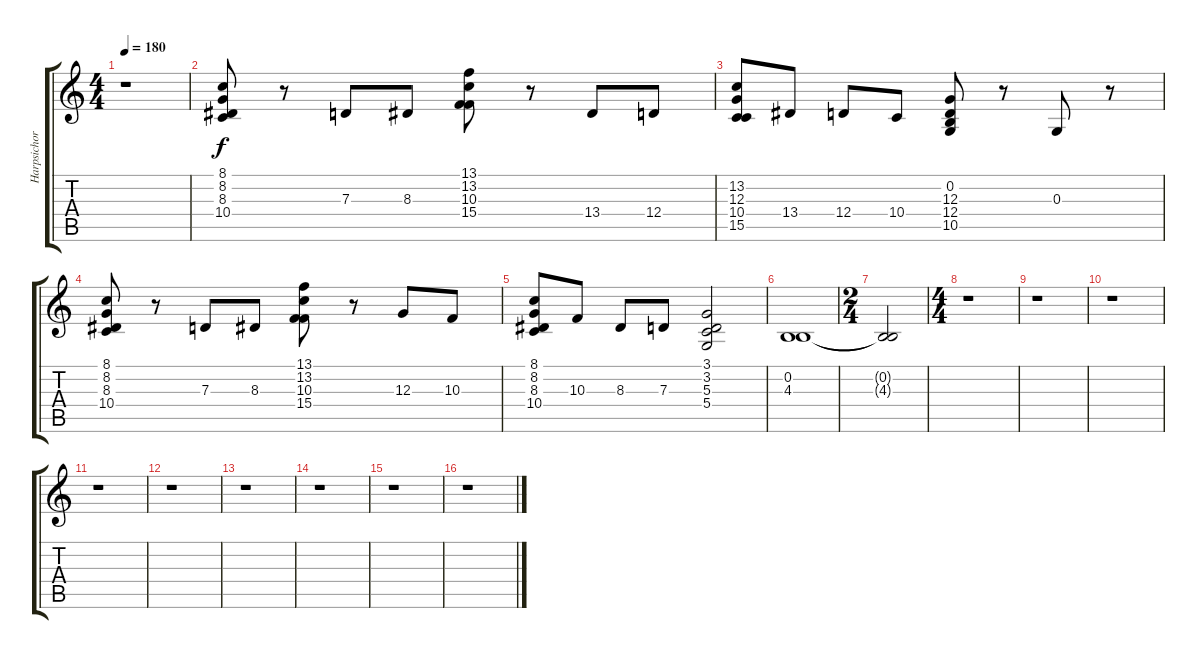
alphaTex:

\track ("Harpsichord" "Harpsichor") {instrument harpsichord}
\staff {score tabs}
\tuning (E4 B3 G3 D3 A2 E2) {hide}
\ts (4 4)
\tempo 180
\clef g2
\ks c
r.1{dy f} |
(8.1 8.2 8.3 10.4).8 r.8 7.3.8 8.3.8 (13.1 13.2 10.3 15.4).8 r.8 13.4.8 12.4.8 |
(13.2 12.3 10.4 15.5).8 13.4.8 12.4.8 10.4.8 (0.2 12.3 12.4 10.5).8 r.8 0.3.8 r.8 |
(8.1 8.2 8.3 10.4).8 r.8 7.3.8 8.3.8 (13.1 13.2 10.3 15.4).8 r.8 12.3.8 10.3.8 |
(8.1 8.2 8.3 10.4).8 10.3.8 8.3.8 7.3.8 (3.1 3.2 5.3 5.4).2 |
(0.2 4.3).1 |
\ts (2 4)
(0.2{t} 4.3{t}).2 |
\ts (4 4)
r.1 |
r.1 |
r.1 |
r.1 |
r.1 |
r.1 |
r.1 |
r.1 |
r.1
